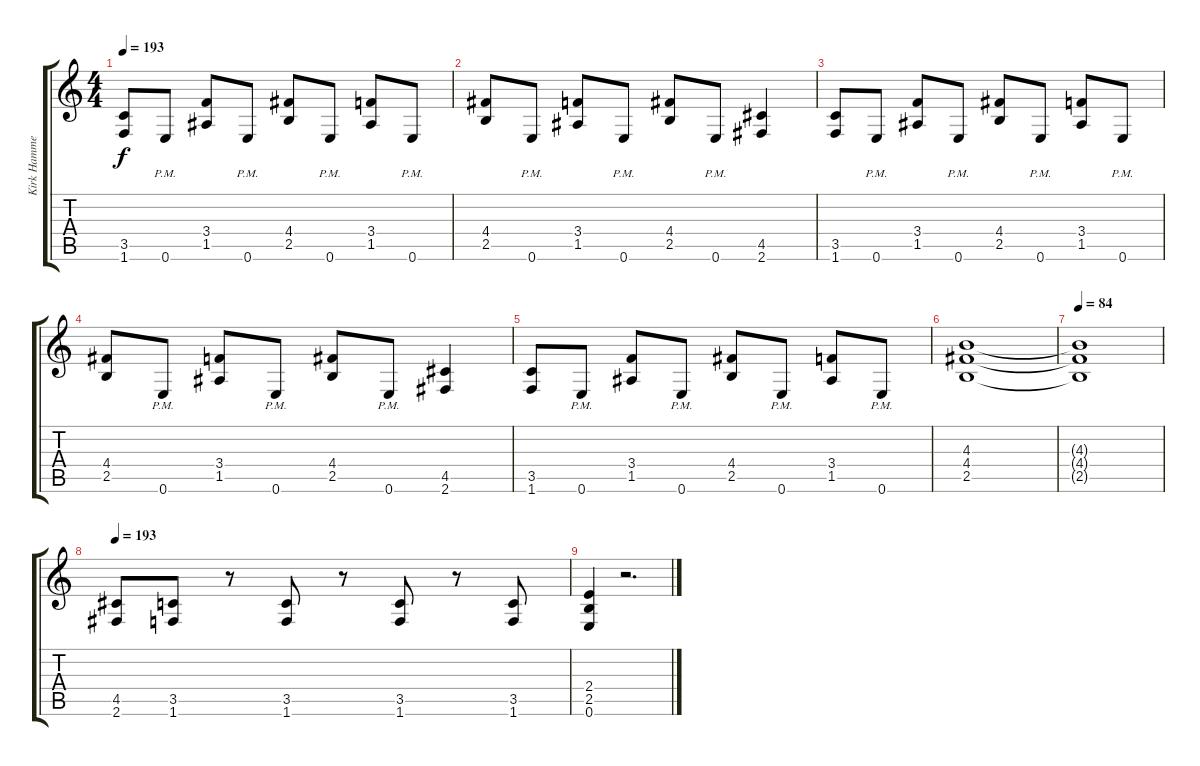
\track ("Kirk Hammett - Lead Guitar" "Kirk Hamme") {instrument distortionguitar}
\staff {score tabs}
\tuning (E4 B3 G3 D3 A2 E2) {hide}
\ts (4 4)
\tempo 193
\clef g2
\ks c
(3.5 1.6).8{dy f} 0.6{pm}.8 (3.4 1.5).8 0.6{pm}.8 (4.4 2.5).8 0.6{pm}.8 (3.4 1.5).8 0.6{pm}.8 |
(4.4 2.5).8 0.6{pm}.8 (3.4 1.5).8 0.6{pm}.8 (4.4 2.5).8 0.6{pm}.8 (4.5 2.6).4 |
(3.5 1.6).8 0.6{pm}.8 (3.4 1.5).8 0.6{pm}.8 (4.4 2.5).8 0.6{pm}.8 (3.4 1.5).8 0.6{pm}.8 |
(4.4 2.5).8 0.6{pm}.8 (3.4 1.5).8 0.6{pm}.8 (4.4 2.5).8 0.6{pm}.8 (4.5 2.6).4 |
(3.5 1.6).8 0.6{pm}.8 (3.4 1.5).8 0.6{pm}.8 (4.4 2.5).8 0.6{pm}.8 (3.4 1.5).8 0.6{pm}.8 |
(4.3 4.4 2.5).1 |
\tempo 84
(4.3{t} 4.4{t} 2.5{t}).1 |
\tempo 193
(4.5 2.6).8 (3.5 1.6).8 r.8 (3.5 1.6).8 r.8 (3.5 1.6).8 r.8 (3.5 1.6).8 |
(2.4 2.5 0.6).4 r.2{d}
